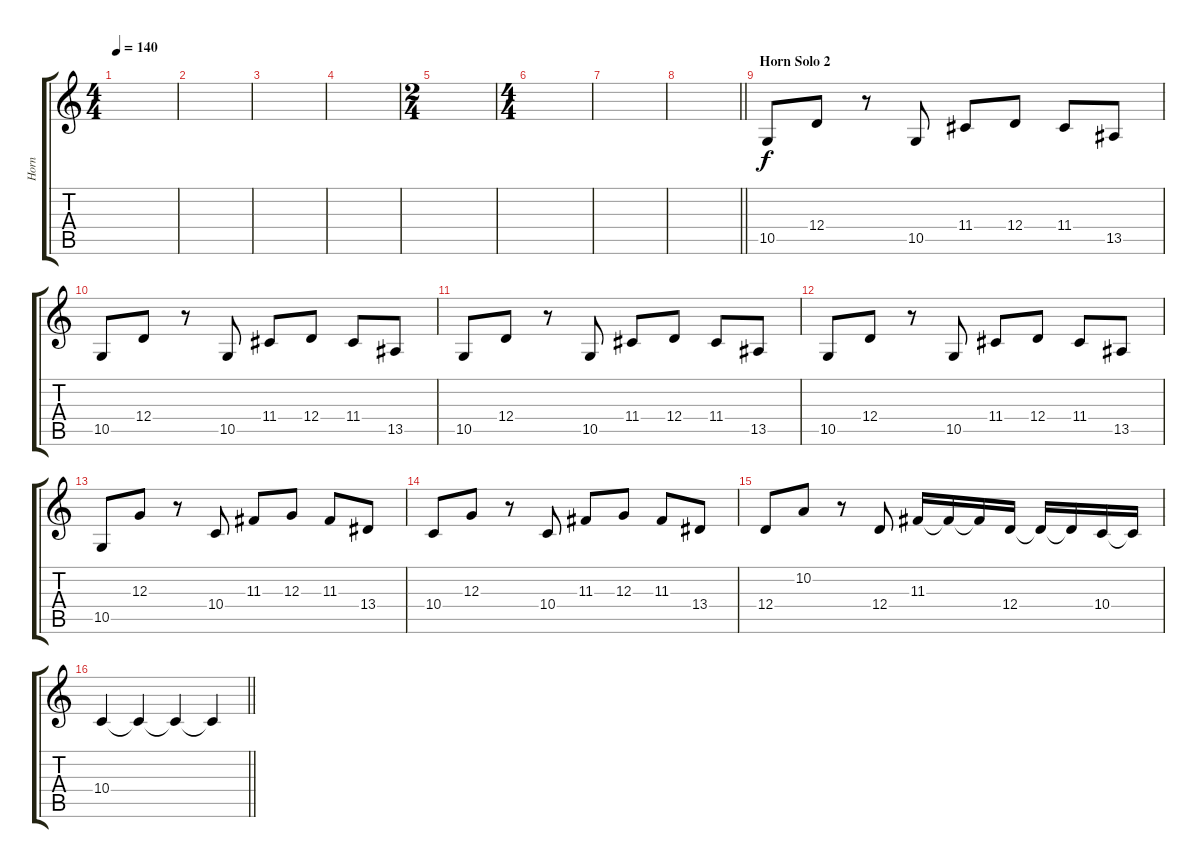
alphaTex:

\track ("Horn" "Horn") {instrument trombone}
\staff {score tabs}
\tuning (E4 B3 G3 D3 A2 E2) {hide}
\ts (4 4)
\tempo 140
\clef g2
\ks c
|
|
|
|
\ts (2 4)
|
\ts (4 4)
|
|
\barLineRight lightlight
|
\section ("" "Horn Solo 2")
10.5.8 12.4.8 r.8 10.5.8 11.4.8 12.4.8 11.4.8 13.5.8 |
10.5.8 12.4.8 r.8 10.5.8 11.4.8 12.4.8 11.4.8 13.5.8 |
10.5.8 12.4.8 r.8 10.5.8 11.4.8 12.4.8 11.4.8 13.5.8 |
10.5.8 12.4.8 r.8 10.5.8 11.4.8 12.4.8 11.4.8 13.5.8 |
10.5.8 12.3.8 r.8 10.4.8 11.3.8 12.3.8 11.3.8 13.4.8 |
10.4.8 12.3.8 r.8 10.4.8 11.3.8 12.3.8 11.3.8 13.4.8 |
12.4.8 10.2.8 r.8 12.4.8 11.3.16 11.3{t}.16 11.3{t}.16 12.4.16 12.4{t}.16 12.4{t}.16 10.4.16 10.4{t}.16 |
\barLineRight lightlight
10.4.4 10.4{t}.4 10.4{t}.4 10.4{t}.4
